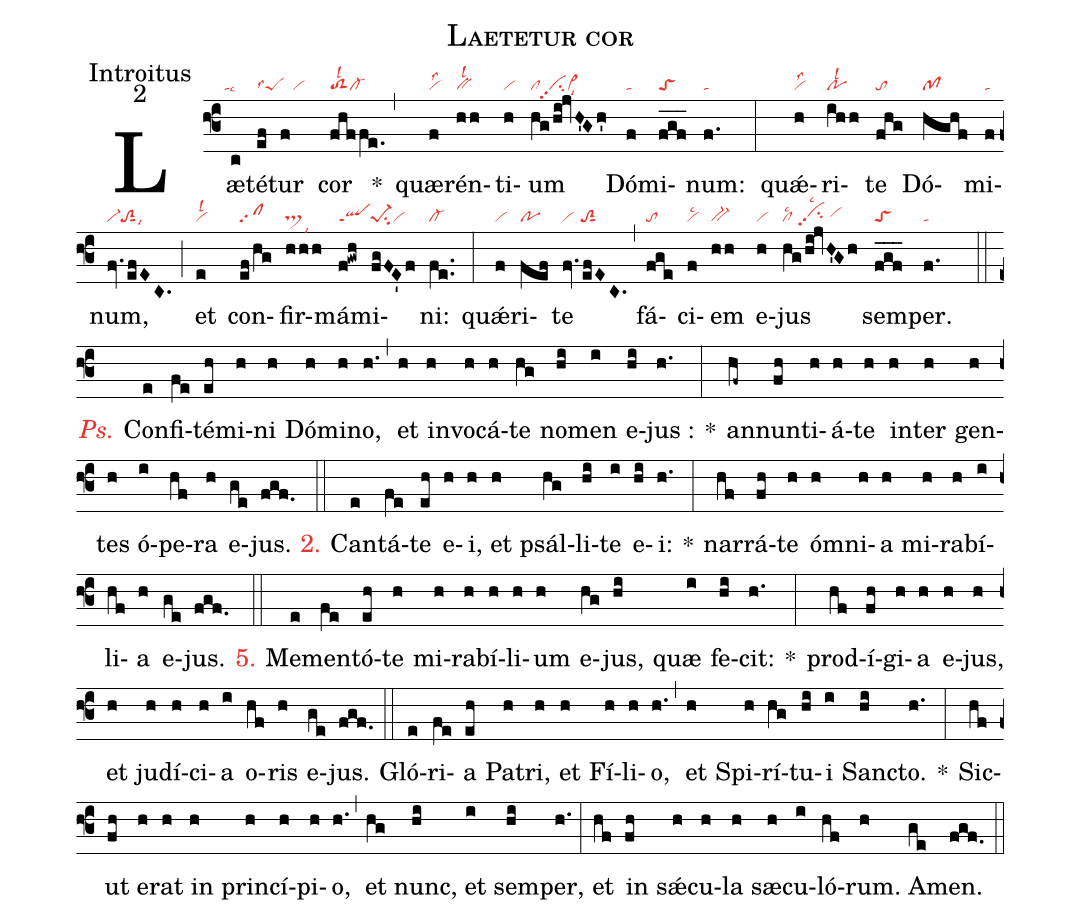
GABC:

name:Laetetur cor;
office-part:Introitus;
mode:2;
nabc-lines:1;
%%
(f3) Læ(c|``talsc6)té(ef|peSlss4)tur(f|////vi) cor(fhffe.|toS2lsl2cl-) *(,) quæ(f|vilss2)rén(hh|bvlsl2)ti(h|vi)um(hg/hi!jvH'Gh'|clcipp2vi>lsi8) Dó(f|ta)mi(fgf___|toS)num:(f.|ta) (:) quǽ(h|vilss2)ri(ihh|polsl2)te(fhg|to) Dó(hghf|pf)mi(f|ta)num,(fv.efEC.|vi-toS2sut1lsi9) (;) et(e|vilsl2) con(ef/hg|clpp2)fir(hhh|ts>lsi9)má(f!gwh|qlppt1)mi(fgFE'f|pe-1su2vi)ni:(fe..|cl-) (:) quǽ(f|vi)ri(fef|po)te(fv.efEC.|vi//toS2sut1) (,) fá(fge|to)ci(f|vilsc2)em(hh|bv-) e(h|vi)jus(hg/hi!jvH'Gh|cllsc2//cihhpp2lsc2/vihh) sem(fgf___|toS)per.(f.|ta) (::)

<i><c>Ps.</c></i> Con(e)fi(fe)té(eh)mi(h)ni(h) Dó(h)mi(h)no,(h.) (,) et(h) in(h)vo(h)cá(h)te(hg) no(hi)men(i) e(hi)jus :(h.) *(:) an(hf~)nun(fh)ti(h)á(h)te(h) in(h)ter(h) gen(h)tes(h) ó(i)pe(hf)ra(h) e(ge)jus.(fgf.) (::)

<c>2. </c>Can(e)tá(fe)te(eh) e(h)i,(h) et(h) psál(hg)li(hi)te(i) e(hi)i:(h.) *(:) nar(hf)rá(fh)te(h) óm(h)ni(h)a(h) mi(h)ra(h)bí(i)li(hf)a(h) e(ge)jus.(fgf.) (::)

<c>5. </c>Me(e)men(fe)tó(eh)te(h) mi(h)ra(h)bí(h)li(h)um(h) e(hg)jus,(hi) quæ(i) fe(hi)cit:(h.) *(:) prod(hf)í(fh)gi(h)a(h) e(h)jus,(h) et(h) ju(h)dí(h)ci(h)a(i) o(hf)ris(h) e(ge)jus.(fgf.) (::)

Gló(e)ri(fe)a(eh) Pa(h)tri,(h) et(h) Fí(h)li(h)o,(h.) (,) et(h) Spi(h)rí(hg)tu(hi)i(i) San(hi)cto.(h.) *(:) Sic(hf)ut(fh) e(h)rat(h) in(h) prin(h)cí(h)pi(h)o,(h.) (,) et(hg) nunc,(hi) et(i) sem(hi)per,(h.) (:) et(hf) in(fh) sǽ(h)cu(h)la(h) sæ(h)cu(i)ló(hf)rum.(h) A(ge)men.(fgf.) (::)
